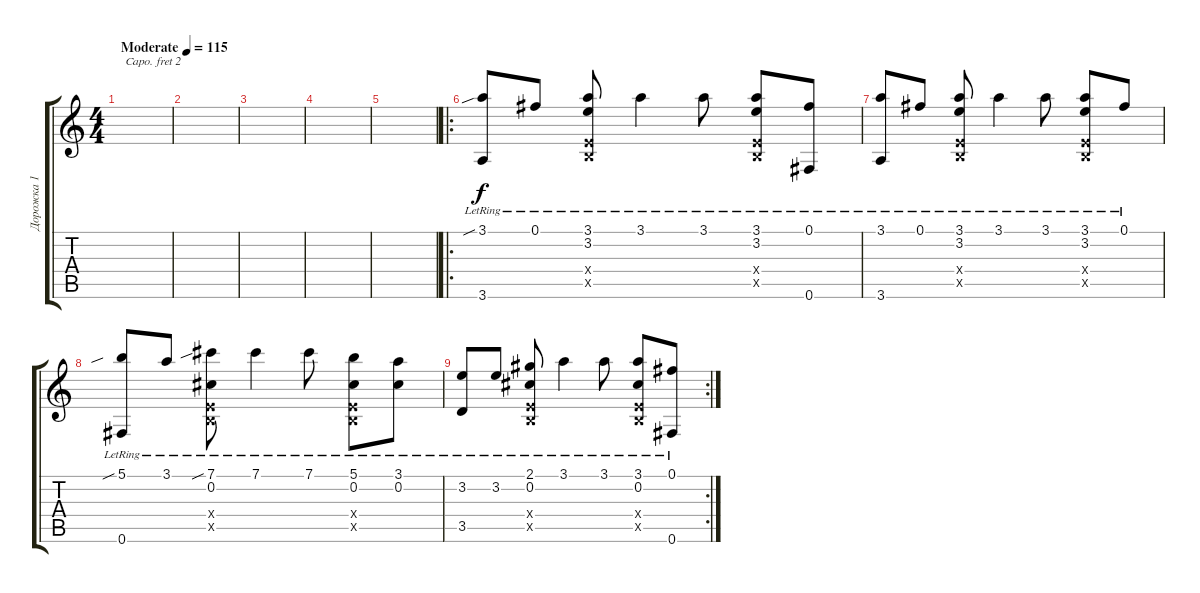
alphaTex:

\track ("Дорожка 1" "Дорожка 1") {instrument acousticguitarsteel}
\staff {score tabs}
\capo 2
\tuning (E4 B3 G3 D3 A2 E2) {hide}
\ts (4 4)
\tempo (115 "Moderate")
\clef g2
\ks c
|
|
|
|
|
\ro
(3.1{sib lr} 3.6{lr}).8 0.1{lr}.8 (3.1{lr} 3.2{lr} 0.4{x} 0.5{x}).8 3.1{lr}.4 3.1{lr}.8 (3.1{lr} 3.2{lr} 0.4{x} 0.5{x}).8 (0.1{lr} 0.6{lr}).8 |
(3.1{lr} 3.6{lr}).8 0.1{lr}.8 (3.1{lr} 3.2{lr} 0.4{x} 0.5{x}).8 3.1{lr}.4 3.1{lr}.8 (3.1{lr} 3.2{lr} 0.4{x} 0.5{x}).8 0.1{lr}.8 |
(5.1{sib lr} 0.6{lr}).8 3.1{lr}.8 (7.1{sib lr} 0.2{lr} 0.4{x} 0.5{x}).8 7.1{lr}.4 7.1{lr}.8 (5.1{lr} 0.2{lr} 0.4{x} 0.5{x}).8 (3.1{lr} 0.2{lr}).8 |
\rc 2
(3.2{lr} 3.5{lr}).8 3.2{lr}.8 (2.1{lr} 0.2{lr} 0.4{x} 0.5{x}).8 3.1{lr}.4 3.1{lr}.8 (3.1{lr} 0.2{lr} 0.4{x} 0.5{x}).8 (0.1{lr} 0.6{lr}).8
